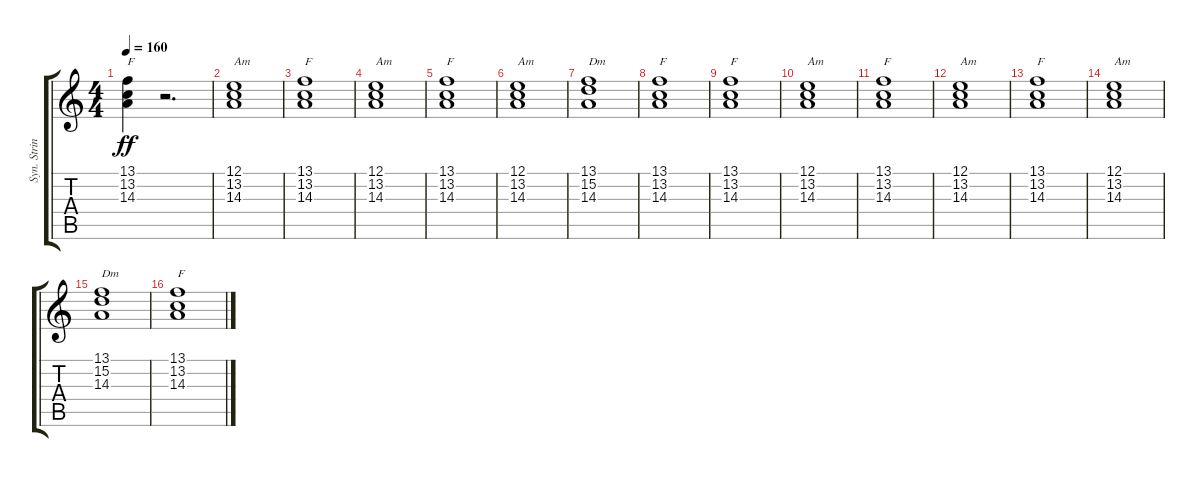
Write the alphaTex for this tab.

\track ("Syn. Strings" "Syn. Strin") {instrument synthstrings1}
\staff {score tabs}
\tuning (E4 B3 G3 D3 A2 E2) {hide}
\ts (4 4)
\tempo 160
\clef g2
\ks c
(13.1 13.2 14.3).4{txt "F" dy ff} r.2{d} |
(12.1 13.2 14.3).1{txt "Am"} |
(13.1 13.2 14.3).1{txt "F"} |
(12.1 13.2 14.3).1{txt "Am"} |
(13.1 13.2 14.3).1{txt "F"} |
(12.1 13.2 14.3).1{txt "Am"} |
(13.1 15.2 14.3).1{txt "Dm"} |
(13.1 13.2 14.3).1{txt "F"} |
(13.1 13.2 14.3).1{txt "F"} |
(12.1 13.2 14.3).1{txt "Am"} |
(13.1 13.2 14.3).1{txt "F"} |
(12.1 13.2 14.3).1{txt "Am"} |
(13.1 13.2 14.3).1{txt "F"} |
(12.1 13.2 14.3).1{txt "Am"} |
(13.1 15.2 14.3).1{txt "Dm"} |
(13.1 13.2 14.3).1{txt "F"}
